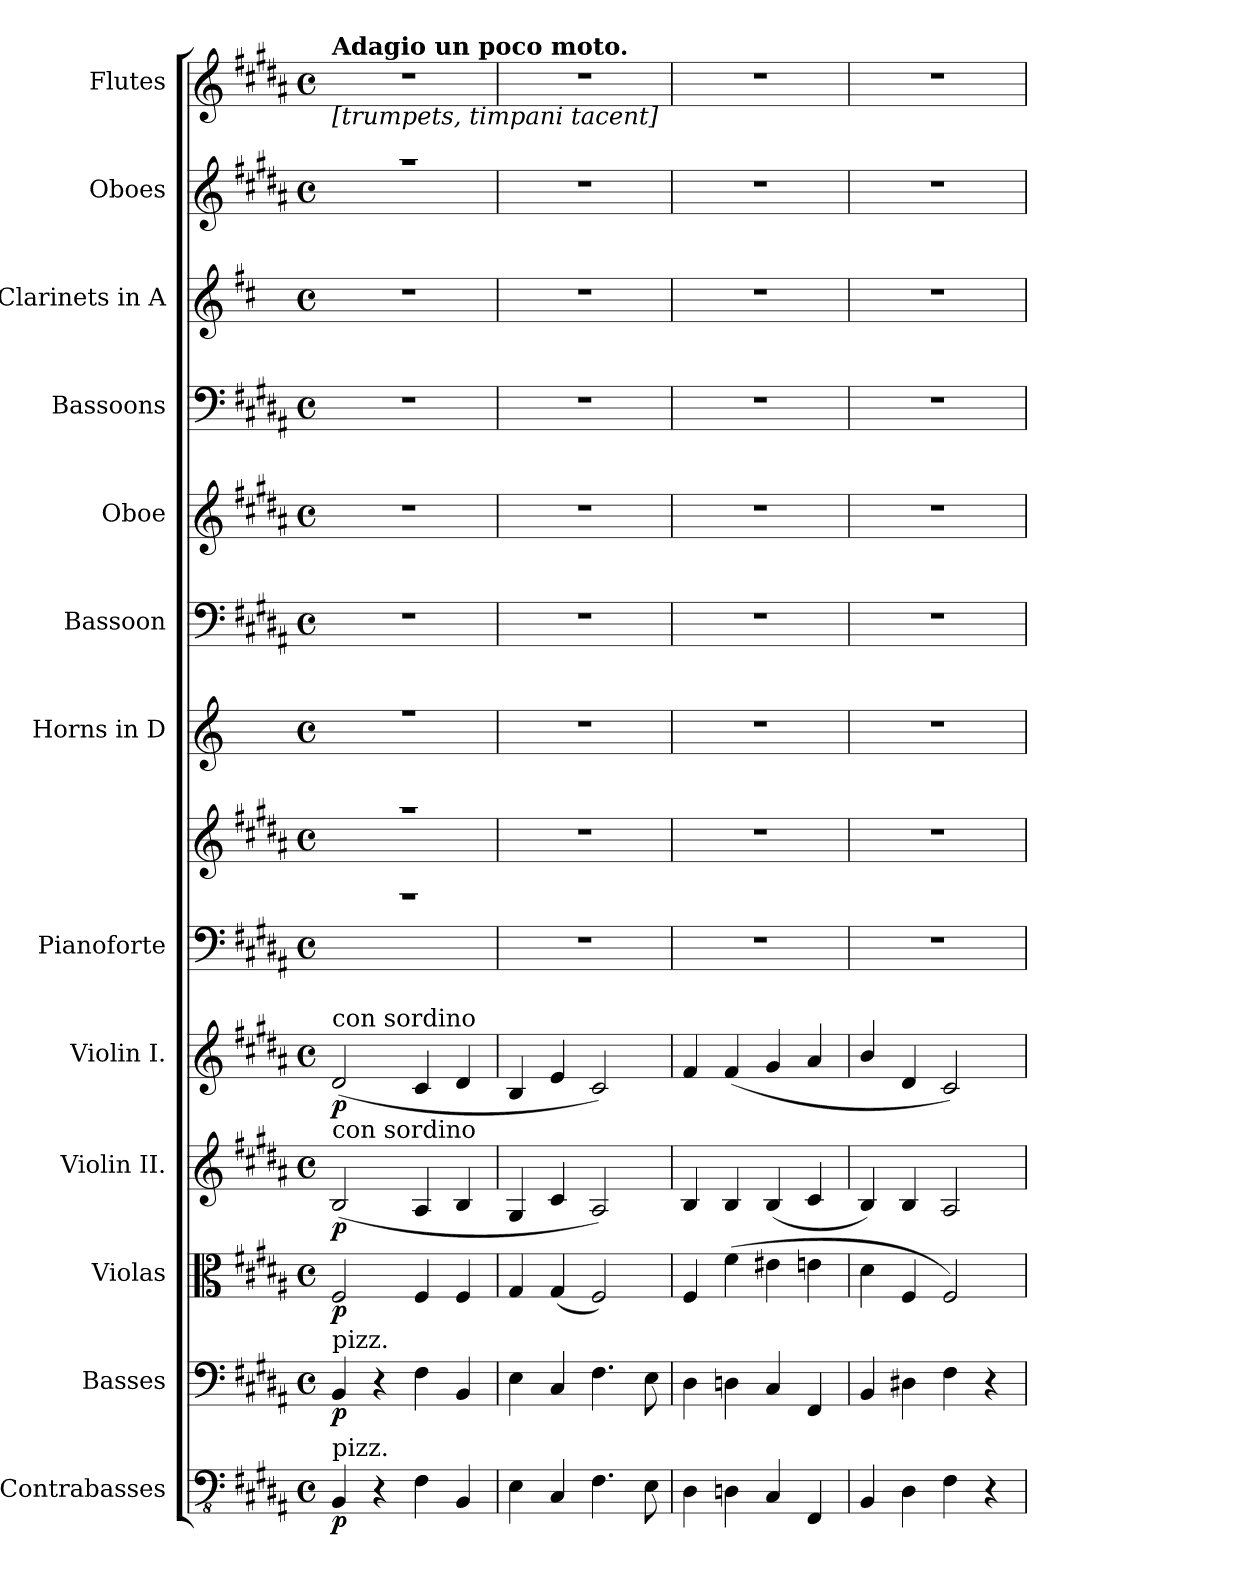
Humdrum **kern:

**kern	**dynam	**kern	**dynam	**kern	**dynam	**kern	**dynam	**kern	**dynam	**kern	**kern	**kern	**kern	**kern	**kern	**kern	**kern	**kern
*part13	*part13	*part12	*part12	*part11	*part11	*part10	*part10	*part9	*part9	*part8	*part8	*part7	*part6	*part5	*part4	*part3	*part2	*part1
*staff14	*staff14	*staff13	*staff13	*staff12	*staff12	*staff11	*staff11	*staff10	*staff10	*staff9	*staff8	*staff7	*staff6	*staff5	*staff4	*staff3	*staff2	*staff1
*I"Contrabasses	*	*I"Basses	*	*I"Violas	*	*I"Violin II.	*	*I"Violin I.	*	*I"Pianoforte	*	*I"Horns in D	*I"Bassoon	*I"Oboe	*I"Bassoons	*I"Clarinets in A	*I"Oboes	*I"Flutes
*I'Cbs.	*	*I'Bss.	*	*I'Vlas.	*	*I'Vln. II.	*	*I'Vln. I.	*	*I'Pno	*	*I'Hn.	*I'Bsn.	*I'Ob.	*I'Bsn.	*	*I'Ob.	*I'Fl.
*clefFv4	*	*clefF4	*	*clefC3	*	*clefG2	*	*clefG2	*	*clefF4	*clefG2	*clefG2	*clefF4	*clefG2	*clefF4	*clefG2	*clefG2	*clefG2
*	*	*	*	*	*	*	*	*	*	*	*	*ITrd6c10	*	*	*	*ITrd2c3	*	*
*k[f#c#g#d#a#]	*	*k[f#c#g#d#a#]	*	*k[f#c#g#d#a#]	*	*k[f#c#g#d#a#]	*	*k[f#c#g#d#a#]	*	*k[f#c#g#d#a#]	*k[f#c#g#d#a#]	*k[f#c#]	*k[f#c#g#d#a#]	*k[f#c#g#d#a#]	*k[f#c#g#d#a#]	*k[f#c#g#d#a#]	*k[f#c#g#d#a#]	*k[f#c#g#d#a#]
*M4/4	*	*M4/4	*	*M4/4	*	*M4/4	*	*M4/4	*	*M4/4	*M4/4	*M4/4	*M4/4	*M4/4	*M4/4	*M4/4	*M4/4	*M4/4
*met(c)	*	*met(c)	*	*met(c)	*	*met(c)	*	*met(c)	*	*met(c)	*met(c)	*met(c)	*met(c)	*met(c)	*met(c)	*met(c)	*met(c)	*met(c)
*MM48	*	*MM48	*	*MM48	*	*MM48	*	*MM48	*	*MM48	*MM48	*MM48	*MM48	*MM48	*MM48	*MM48	*MM48	*MM48
=1	=1	=1	=1	=1	=1	=1	=1	=1	=1	=1	=1	=1	=1	=1	=1	=1	=1	=1
*	*	*	*	*	*	*	*	*	*	*^	*^	*^	*	*	*	*	*^	*
!	!	!	!	!	!	!	!	!	!	!	!	!	!	!	!	!	!	!	!	!	!	!LO:TX:a:B:t=Adagio un poco moto.
!	!	!	!	!	!	!	!	!	!	!	!	!	!	!	!	!	!	!	!	!	!	!LO:TX:b:t=[trumpets, timpani tacent]
!	!	!	!	!	!	!	!	!LO:TX:a:t=con  sordino	!	!	!	!	!	!	!	!	!	!	!	!	!	!
!	!	!	!	!	!	!LO:TX:a:t=con  sordino	!	!	!	!	!	!	!	!	!	!	!	!	!	!	!	!
!	!	!LO:TX:a:t=pizz.	!	!	!	!	!	!	!	!	!	!	!	!	!	!	!	!	!	!	!	!
!LO:TX:a:t=pizz.	!	!	!	!	!	!	!	!	!	!	!	!	!	!	!	!	!	!	!	!	!	!
!	!LO:DY:b	!	!LO:DY:b	!	!LO:DY:b	!	!LO:DY:b	!	!LO:DY:b	!	!	!	!	!	!	!	!	!	!	!	!	!
4BBB/	p	4BB/	p	2F#/	p	(<2B/	p	(<2d#/	p	1r	4Byy	1r	4dd#yy	1r	4Byy	1r	1r	1r	1r	1r	4dd#yy	1r
4r	.	4r	.	.	.	.	.	.	.	.	2.ryy	.	2.ryy	.	2.ryy	.	.	.	.	.	2.ryy	.
4FF#\	.	4F#\	.	4F#/	.	4A#/	.	4c#/	.	.	.	.	.	.	.	.	.	.	.	.	.	.
4BBB/	.	4BB/	.	4F#/	.	4B/	.	4d#/	.	.	.	.	.	.	.	.	.	.	.	.	.	.
*	*	*	*	*	*	*	*	*	*	*v	*v	*	*	*v	*v	*	*	*	*	*v	*v	*
*	*	*	*	*	*	*	*	*	*	*	*v	*v	*	*	*	*	*	*	*
=2	=2	=2	=2	=2	=2	=2	=2	=2	=2	=2	=2	=2	=2	=2	=2	=2	=2	=2
4EE\	.	4E\	.	4G#/	.	4G#/	.	4B/	.	1r	1r	1r	1r	1r	1r	1r	1r	1r
4CC#/	.	4C#/	.	(<4G#/	.	4c#/	.	4e/	.	.	.	.	.	.	.	.	.	.
4.FF#\	.	4.F#\	.	2F#/)	.	2A#/)	.	2c#/)	.	.	.	.	.	.	.	.	.	.
8EE\	.	8E\	.	.	.	.	.	.	.	.	.	.	.	.	.	.	.	.
=3	=3	=3	=3	=3	=3	=3	=3	=3	=3	=3	=3	=3	=3	=3	=3	=3	=3	=3
4DD#\	.	4D#\	.	4F#/	.	4B/	.	4f#/	.	1r	1r	1r	1r	1r	1r	1r	1r	1r
4DDn\	.	4Dn\	.	(>4f#\	.	4B/	.	(<4f#/	.	.	.	.	.	.	.	.	.	.
4CC#/	.	4C#/	.	4e#X\	.	(<4B/	.	4g#/	.	.	.	.	.	.	.	.	.	.
4FFF#/	.	4FF#/	.	4en\	.	4c#/	.	4a#/	.	.	.	.	.	.	.	.	.	.
=4	=4	=4	=4	=4	=4	=4	=4	=4	=4	=4	=4	=4	=4	=4	=4	=4	=4	=4
4BBB/	.	4BB/	.	4d#\	.	4B/)	.	4b/	.	1r	1r	1r	1r	1r	1r	1r	1r	1r
4DD#\	.	4D#X\	.	4F#/	.	4B/	.	4d#/	.	.	.	.	.	.	.	.	.	.
4FF#\	.	4F#\	.	2F#/)	.	2A#/	.	2c#/)	.	.	.	.	.	.	.	.	.	.
4r	.	4r	.	.	.	.	.	.	.	.	.	.	.	.	.	.	.	.
=	=	=	=	=	=	=	=	=	=	=	=	=	=	=	=	=	=	=
*-	*-	*-	*-	*-	*-	*-	*-	*-	*-	*-	*-	*-	*-	*-	*-	*-	*-	*-
